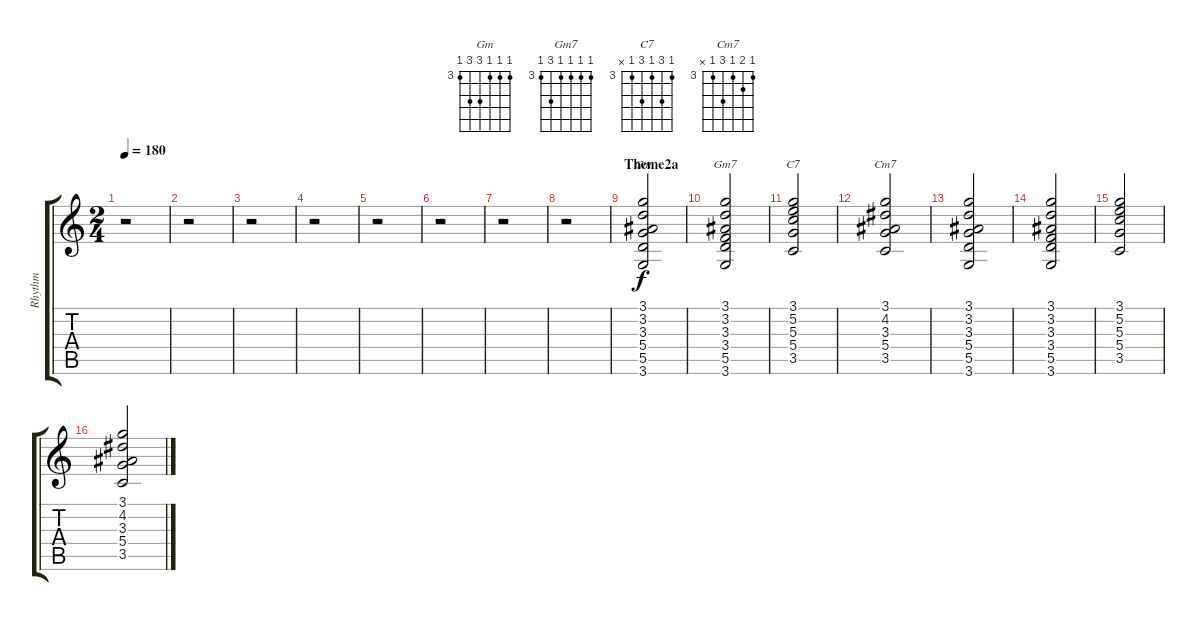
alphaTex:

\track ("Rhythm" "Rhythm") {instrument acousticguitarnylon}
\staff {score tabs}
\tuning (E4 B3 G3 D3 A2 E2) {hide}
\chord ("Gm" 3 3 3 5 5 3) {firstfret 3}
\chord ("Gm7" 3 3 3 3 5 3) {firstfret 3}
\chord ("C7" 3 5 3 5 3 x) {firstfret 3}
\chord ("Cm7" 3 4 3 5 3 x) {firstfret 3}
\ts (2 4)
\tempo 180
\clef g2
\ks c
r.2{dy f} |
r.2 |
r.2 |
r.2 |
r.2 |
r.2 |
r.2 |
r.2 |
\section ("" "Theme2a")
(3.1 3.2 3.3 5.4 5.5 3.6).2{ch "Gm"} |
(3.1 3.2 3.3 3.4 5.5 3.6).2{ch "Gm7"} |
(3.1 5.2 5.3 5.4 3.5).2{ch "C7"} |
(3.1 4.2 3.3 5.4 3.5).2{ch "Cm7"} |
(3.1 3.2 3.3 5.4 5.5 3.6).2 |
(3.1 3.2 3.3 3.4 5.5 3.6).2 |
(3.1 5.2 5.3 5.4 3.5).2 |
(3.1 4.2 3.3 5.4 3.5).2
